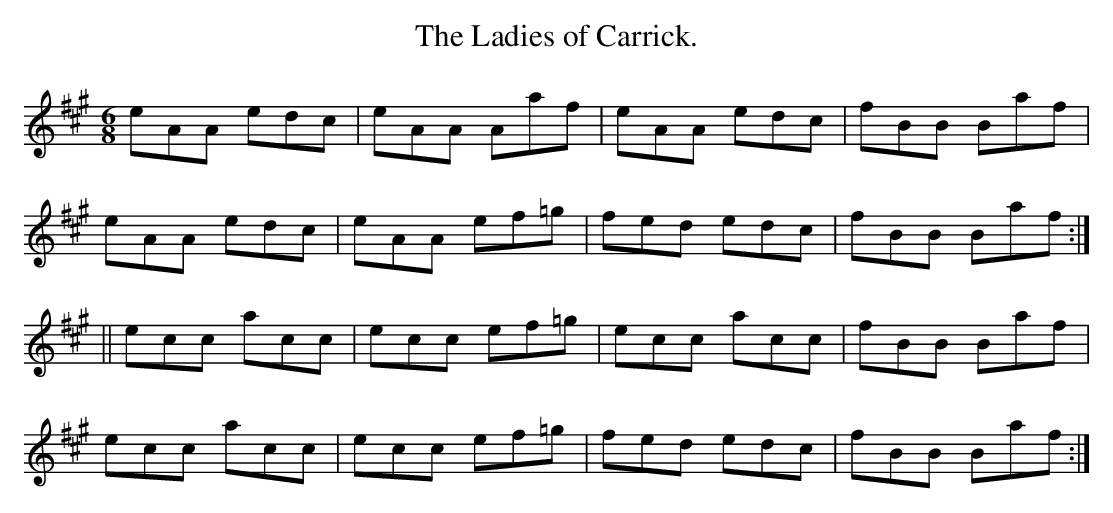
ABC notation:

X:1
T: The Ladies of Carrick.
M: 6/8
L: 1/8
K: A
eAA edc | eAA Aaf | eAA edc | fBB Baf |
eAA edc | eAA ef=g | fed edc | fBB Baf :|
|| ecc acc | ecc ef=g | ecc acc | fBB Baf |
ecc acc | ecc ef=g | fed edc | fBB Baf :|
